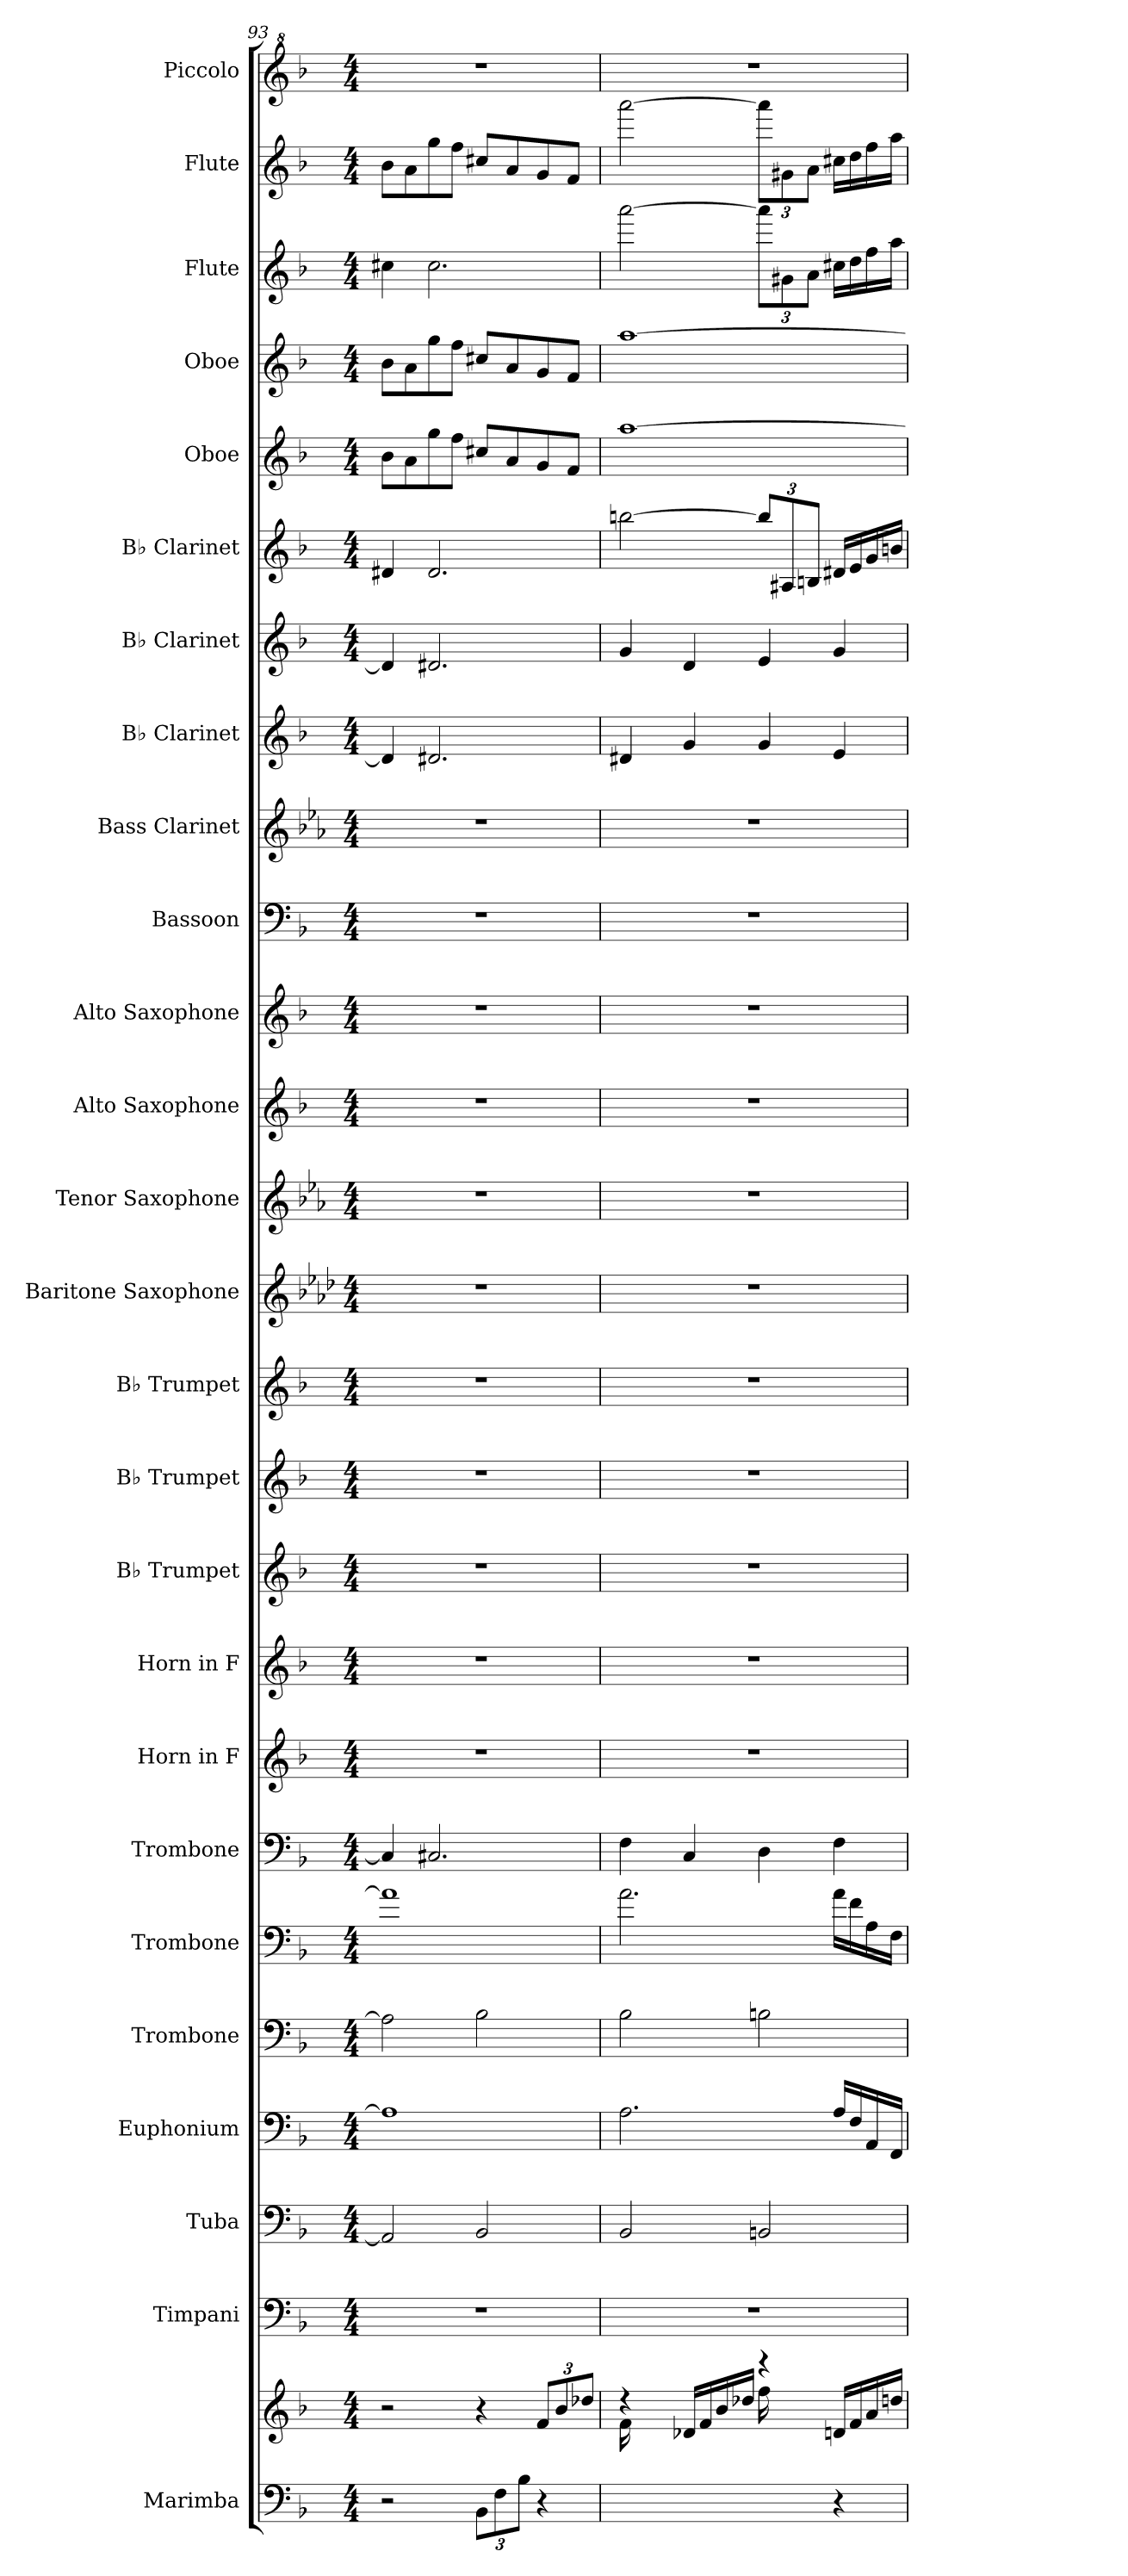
**kern	**kern	**kern	**kern	**kern	**kern	**kern	**kern	**kern	**kern	**kern	**kern	**kern	**kern	**kern	**kern	**kern	**kern	**kern	**kern	**kern	**kern	**kern	**kern	**kern	**kern	**kern
*part26	*part26	*part25	*part24	*part23	*part22	*part21	*part20	*part19	*part18	*part17	*part16	*part15	*part14	*part13	*part12	*part11	*part10	*part9	*part8	*part7	*part6	*part5	*part4	*part3	*part2	*part1
*staff27	*staff26	*staff25	*staff24	*staff23	*staff22	*staff21	*staff20	*staff19	*staff18	*staff17	*staff16	*staff15	*staff14	*staff13	*staff12	*staff11	*staff10	*staff9	*staff8	*staff7	*staff6	*staff5	*staff4	*staff3	*staff2	*staff1
*I"Marimba	*	*I"Timpani	*I"Tuba	*I"Euphonium	*I"Trombone	*I"Trombone	*I"Trombone	*I"Horn in F	*I"Horn in F	*I"B♭ Trumpet	*I"B♭ Trumpet	*I"B♭ Trumpet	*I"Baritone Saxophone	*I"Tenor Saxophone	*I"Alto Saxophone	*I"Alto Saxophone	*I"Bassoon	*I"Bass Clarinet	*I"B♭ Clarinet	*I"B♭ Clarinet	*I"B♭ Clarinet	*I"Oboe	*I"Oboe	*I"Flute	*I"Flute	*I"Piccolo
*I'Mrm.	*	*I'Timp.	*I'Tba.	*I'Euph.	*I'Tbn.	*I'Tbn.	*I'Tbn.	*	*	*I'B♭ Tpt.	*I'B♭ Tpt.	*I'B♭ Tpt.	*I'Bar. Sax.	*I'T. Sax.	*I'A. Sax.	*I'A. Sax.	*I'Bsn.	*I'B. Cl.	*I'B♭ Cl.	*I'B♭ Cl.	*I'B♭ Cl.	*I'Ob.	*I'Ob.	*I'Fl.	*I'Fl.	*I'Picc.
!!LO:PB:g=z
*clefF4	*clefG2	*clefF4	*clefF4	*clefF4	*clefF4	*clefF4	*clefF4	*clefG2	*clefG2	*clefG2	*clefG2	*clefG2	*clefG2	*clefG2	*clefG2	*clefG2	*clefF4	*clefG2	*clefG2	*clefG2	*clefG2	*clefG2	*clefG2	*clefG2	*clefG2	*clefG^2
*	*	*	*	*	*	*	*	*ITrd4c7	*ITrd4c7	*ITrd1c2	*ITrd1c2	*ITrd1c2	*ITrd12c21	*ITrd8c14	*ITrd5c9	*ITrd5c9	*	*ITrd8c14	*ITrd1c2	*ITrd1c2	*ITrd1c2	*	*	*	*	*ITrd-7c-12
*k[b-]	*k[b-]	*k[b-]	*k[b-]	*k[b-]	*k[b-]	*k[b-]	*k[b-]	*k[b-e-]	*k[b-e-]	*k[b-e-a-]	*k[b-e-a-]	*k[b-e-a-]	*k[b-e-a-d-]	*k[b-e-a-]	*k[b-e-a-d-]	*k[b-e-a-d-]	*k[b-]	*k[b-e-a-]	*k[b-e-a-]	*k[b-e-a-]	*k[b-e-a-]	*k[b-]	*k[b-]	*k[b-]	*k[b-]	*k[b-]
*M4/4	*M4/4	*M4/4	*M4/4	*M4/4	*M4/4	*M4/4	*M4/4	*M4/4	*M4/4	*M4/4	*M4/4	*M4/4	*M4/4	*M4/4	*M4/4	*M4/4	*M4/4	*M4/4	*M4/4	*M4/4	*M4/4	*M4/4	*M4/4	*M4/4	*M4/4	*M4/4
=93	=93	=93	=93	=93	=93	=93	=93	=93	=93	=93	=93	=93	=93	=93	=93	=93	=93	=93	=93	=93	=93	=93	=93	=93	=93	=93
2r	2r	1r	2AA/]	1A]	2A\]	1a]	4C/]	1r	1r	1r	1r	1r	1r	1r	1r	1r	1r	1r	4c/]	4c/]	4c#X/	8b-\L	8b-\L	4cc#X\	8b-\L	1r
.	.	.	.	.	.	.	.	.	.	.	.	.	.	.	.	.	.	.	.	.	.	8a\	8a\	.	8a\	.
.	.	.	.	.	.	.	2.C#X/	.	.	.	.	.	.	.	.	.	.	.	2.c#X/	2.c#X/	2.c#/	8gg\	8gg\	2.cc#\	8gg\	.
.	.	.	.	.	.	.	.	.	.	.	.	.	.	.	.	.	.	.	.	.	.	8ff\J	8ff\J	.	8ff\J	.
*Xbrackettup	*	*	*	*	*	*	*	*	*	*	*	*	*	*	*	*	*	*	*	*	*	*	*	*	*	*
12BB-\L	4r	.	2BB-/	.	2B-\	.	.	.	.	.	.	.	.	.	.	.	.	.	.	.	.	8cc#X/L	8cc#X/L	.	8cc#X/L	.
12F\	.	.	.	.	.	.	.	.	.	.	.	.	.	.	.	.	.	.	.	.	.	.	.	.	.	.
.	.	.	.	.	.	.	.	.	.	.	.	.	.	.	.	.	.	.	.	.	.	8a/	8a/	.	8a/	.
12B-\J	.	.	.	.	.	.	.	.	.	.	.	.	.	.	.	.	.	.	.	.	.	.	.	.	.	.
*	*Xbrackettup	*	*	*	*	*	*	*	*	*	*	*	*	*	*	*	*	*	*	*	*	*	*	*	*	*
4r	12f/L	.	.	.	.	.	.	.	.	.	.	.	.	.	.	.	.	.	.	.	.	8g/	8g/	.	8g/	.
.	12b-/	.	.	.	.	.	.	.	.	.	.	.	.	.	.	.	.	.	.	.	.	.	.	.	.	.
.	.	.	.	.	.	.	.	.	.	.	.	.	.	.	.	.	.	.	.	.	.	8f/J	8f/J	.	8f/J	.
.	12dd-X/J	.	.	.	.	.	.	.	.	.	.	.	.	.	.	.	.	.	.	.	.	.	.	.	.	.
=94	=94	=94	=94	=94	=94	=94	=94	=94	=94	=94	=94	=94	=94	=94	=94	=94	=94	=94	=94	=94	=94	=94	=94	=94	=94	=94
*	*^	*	*	*	*	*	*	*	*	*	*	*	*	*	*	*	*	*	*	*	*	*	*	*	*	*
16ryy	4r	16f\LL	1r	2BB-/	2.A\	2B-\	2.a\	4F\	1r	1r	1r	1r	1r	1r	1r	1r	1r	1r	1r	4c#X/	4f/	[2aan\	[1aa	[1aa	[2aaa\	[2aaa\	1r
16BB-/	.	4..ryy	.	.	.	.	.	.	.	.	.	.	.	.	.	.	.	.	.	.	.	.	.	.	.	.	.
16F/	.	.	.	.	.	.	.	.	.	.	.	.	.	.	.	.	.	.	.	.	.	.	.	.	.	.	.
16B-/JJ	.	.	.	.	.	.	.	.	.	.	.	.	.	.	.	.	.	.	.	.	.	.	.	.	.	.	.
4r	16d-X/LL	.	.	.	.	.	.	4C/	.	.	.	.	.	.	.	.	.	.	.	4f/	4c/	.	.	.	.	.	.
.	16f/	.	.	.	.	.	.	.	.	.	.	.	.	.	.	.	.	.	.	.	.	.	.	.	.	.	.
.	16b-/	.	.	.	.	.	.	.	.	.	.	.	.	.	.	.	.	.	.	.	.	.	.	.	.	.	.
.	16dd-X/JJ	.	.	.	.	.	.	.	.	.	.	.	.	.	.	.	.	.	.	.	.	.	.	.	.	.	.
*	*	*	*	*	*	*	*	*	*	*	*	*	*	*	*	*	*	*	*	*	*	*Xbrackettup	*	*	*Xbrackettup	*Xbrackettup	*
16ryy	4r	16ff\LL	.	2BBn/	.	2Bn\	.	4D\	.	.	.	.	.	.	.	.	.	.	.	4f/	4d/	12aa/L]	.	.	12aaa\L]	12aaa\L]	.
16BBn/	.	4..ryy	.	.	.	.	.	.	.	.	.	.	.	.	.	.	.	.	.	.	.	.	.	.	.	.	.
.	.	.	.	.	.	.	.	.	.	.	.	.	.	.	.	.	.	.	.	.	.	12G#X/	.	.	12g#X\	12g#X\	.
16F/	.	.	.	.	.	.	.	.	.	.	.	.	.	.	.	.	.	.	.	.	.	.	.	.	.	.	.
.	.	.	.	.	.	.	.	.	.	.	.	.	.	.	.	.	.	.	.	.	.	12An/J	.	.	12a\J	12a\J	.
16A/JJ	.	.	.	.	.	.	.	.	.	.	.	.	.	.	.	.	.	.	.	.	.	.	.	.	.	.	.
4r	16dn/LL	.	.	.	16A/LL	.	16a\LL	4F\	.	.	.	.	.	.	.	.	.	.	.	4d/	4f/	16c#X/LL	.	.	16cc#X\LL	16cc#X\LL	.
.	16f/	.	.	.	16F/	.	16f\	.	.	.	.	.	.	.	.	.	.	.	.	.	.	16d/	.	.	16dd\	16dd\	.
.	16a/	.	.	.	16AA/	.	16A\	.	.	.	.	.	.	.	.	.	.	.	.	.	.	16f/	.	.	16ff\	16ff\	.
.	16ddn/JJ	.	.	.	16FF/JJ	.	16F\JJ	.	.	.	.	.	.	.	.	.	.	.	.	.	.	16an/JJ	.	.	16aa\JJ	16aa\JJ	.
*	*v	*v	*	*	*	*	*	*	*	*	*	*	*	*	*	*	*	*	*	*	*	*	*	*	*	*	*
=	=	=	=	=	=	=	=	=	=	=	=	=	=	=	=	=	=	=	=	=	=	=	=	=	=	=
*-	*-	*-	*-	*-	*-	*-	*-	*-	*-	*-	*-	*-	*-	*-	*-	*-	*-	*-	*-	*-	*-	*-	*-	*-	*-	*-
